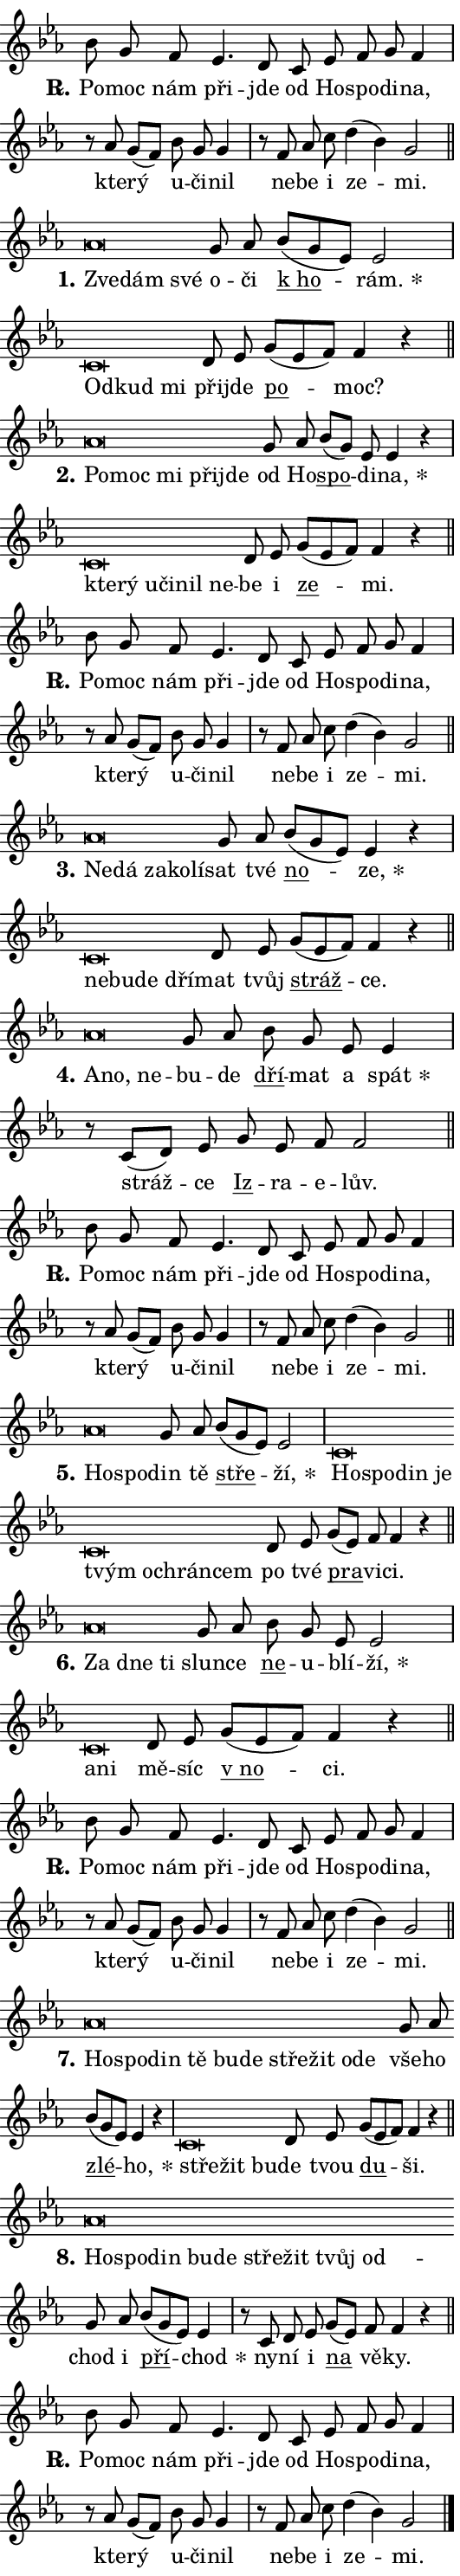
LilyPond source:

\version "2.24.0"
\header { tagline = "" }
\paper {
  indent = 0\cm
  top-margin = 0\cm
  right-margin = 0.13\cm % to fit lyric hyphens
  bottom-margin = 0\cm
  left-margin = 0\cm
  paper-width = 9\cm
  page-breaking = #ly:one-page-breaking
  system-system-spacing.basic-distance = #11
  score-system-spacing.basic-distance = #11
  ragged-last = ##f
}


%% Author: Thomas Morley
%% https://lists.gnu.org/archive/html/lilypond-user/2020-05/msg00002.html
#(define (line-position grob)
"Returns position of @var[grob} in current system:
   @code{'start}, if at first time-step
   @code{'end}, if at last time-step
   @code{'middle} otherwise
"
  (let* ((col (ly:item-get-column grob))
         (ln (ly:grob-object col 'left-neighbor))
         (rn (ly:grob-object col 'right-neighbor))
         (col-to-check-left (if (ly:grob? ln) ln col))
         (col-to-check-right (if (ly:grob? rn) rn col))
         (break-dir-left
           (and
             (ly:grob-property col-to-check-left 'non-musical #f)
             (ly:item-break-dir col-to-check-left)))
         (break-dir-right
           (and
             (ly:grob-property col-to-check-right 'non-musical #f)
             (ly:item-break-dir col-to-check-right))))
        (cond ((eqv? 1 break-dir-left) 'start)
              ((eqv? -1 break-dir-right) 'end)
              (else 'middle))))

#(define (tranparent-at-line-position vctor)
  (lambda (grob)
  "Relying on @code{line-position} select the relevant enry from @var{vctor}.
Used to determine transparency,"
    (case (line-position grob)
      ((end) (not (vector-ref vctor 0)))
      ((middle) (not (vector-ref vctor 1)))
      ((start) (not (vector-ref vctor 2))))))

noteHeadBreakVisibility =
#(define-music-function (break-visibility)(vector?)
"Makes @code{NoteHead}s transparent relying on @var{break-visibility}"
#{
  \override NoteHead.transparent =
    #(tranparent-at-line-position break-visibility)
#})

#(define delete-ledgers-for-transparent-note-heads
  (lambda (grob)
    "Reads whether a @code{NoteHead} is transparent.
If so this @code{NoteHead} is removed from @code{'note-heads} from
@var{grob}, which is supposed to be @code{LedgerLineSpanner}.
As a result ledgers are not printed for this @code{NoteHead}"
    (let* ((nhds-array (ly:grob-object grob 'note-heads))
           (nhds-list
             (if (ly:grob-array? nhds-array)
                 (ly:grob-array->list nhds-array)
                 '()))
           ;; Relies on the transparent-property being done before
           ;; Staff.LedgerLineSpanner.after-line-breaking is executed.
           ;; This is fragile ...
           (to-keep
             (remove
               (lambda (nhd)
                 (ly:grob-property nhd 'transparent #f))
               nhds-list)))
      ;; TODO find a better method to iterate over grob-arrays, similiar
      ;; to filter/remove etc for lists
      ;; For now rebuilt from scratch
      (set! (ly:grob-object grob 'note-heads)  '())
      (for-each
        (lambda (nhd)
          (ly:pointer-group-interface::add-grob grob 'note-heads nhd))
        to-keep))))

squashNotes = {
  \override NoteHead.X-extent = #'(-0.2 . 0.2)
  \override NoteHead.Y-extent = #'(-0.75 . 0)
  \override NoteHead.stencil =
    #(lambda (grob)
       (let ((pos (ly:grob-property grob 'staff-position)))
         (begin
           (if (< pos -7) (display "ERROR: Lower brevis then expected\n") (display ""))
           (if (<= pos -6) ly:text-interface::print ly:note-head::print))))
}
unSquashNotes = {
  \revert NoteHead.X-extent
  \revert NoteHead.Y-extent
  \revert NoteHead.stencil
}

hideNotes = \noteHeadBreakVisibility #begin-of-line-visible
unHideNotes = \noteHeadBreakVisibility #all-visible

% work-around for resetting accidentals
% https://lilypond.org/doc/v2.23/Documentation/notation/displaying-rhythms#unmetered-music
cadenzaMeasure = {
  \cadenzaOff
  \partial 1024 s1024
  \cadenzaOn
}

#(define-markup-command (accent layout props text) (markup?)
  "Underline accented syllable"
  (interpret-markup layout props
    #{\markup \override #'(offset . 4.3) \underline { #text }#}))

responsum = \markup \concat {
  "R" \hspace #-1.05 \path #0.1 #'((moveto 0 0.07) (lineto 0.9 0.8)) \hspace #0.05 "."
}

spaceSize = #0.6828661417322834 % exact space size for TeX Gyre Schola

\layout {
  \context {
    \Staff
    \remove "Time_signature_engraver"
    \override LedgerLineSpanner.after-line-breaking = #delete-ledgers-for-transparent-note-heads
  }
  \context {
    \Lyrics {
      \override LyricSpace.minimum-distance = \spaceSize
      \override LyricText.font-name = #"TeX Gyre Schola"
      \override LyricText.font-size = 1
      \override StanzaNumber.font-name = #"TeX Gyre Schola Bold"
      \override StanzaNumber.font-size = 1
    }
  }
  \context {
    \Score 
    \override NoteHead.text =
      #(lambda (grob) 
        (let ((pos (ly:grob-property grob 'staff-position)))
          #{\markup {
            \combine
              \halign #-0.55 \raise #(if (= pos -6) 0 0.5) \override #'(thickness . 2) \draw-line #'(3.2 . 0)
              \musicglyph "noteheads.sM1"
          }#}))
  }
}

% magnetic-lyrics.ily
%
%   written by
%     Jean Abou Samra <jean@abou-samra.fr>
%     Werner Lemberg <wl@gnu.org>
%
%   adapted by
%     Jiri Hon <jiri.hon@gmail.com>
%
% Version 2022-Apr-15

% https://www.mail-archive.com/lilypond-user@gnu.org/msg149350.html

#(define (Left_hyphen_pointer_engraver context)
   "Collect syllable-hyphen-syllable occurrences in lyrics and store
them in properties.  This engraver only looks to the left.  For
example, if the lyrics input is @code{foo -- bar}, it does the
following.

@itemize @bullet
@item
Set the @code{text} property of the @code{LyricHyphen} grob between
@q{foo} and @q{bar} to @code{foo}.

@item
Set the @code{left-hyphen} property of the @code{LyricText} grob with
text @q{foo} to the @code{LyricHyphen} grob between @q{foo} and
@q{bar}.
@end itemize

Use this auxiliary engraver in combination with the
@code{lyric-@/text::@/apply-@/magnetic-@/offset!} hook."
   (let ((hyphen #f)
         (text #f))
     (make-engraver
      (acknowledgers
       ((lyric-syllable-interface engraver grob source-engraver)
        (set! text grob)))
      (end-acknowledgers
       ((lyric-hyphen-interface engraver grob source-engraver)
        ;(when (not (grob::has-interface grob 'lyric-space-interface))
          (set! hyphen grob)));)
      ((stop-translation-timestep engraver)
       (when (and text hyphen)
         (ly:grob-set-object! text 'left-hyphen hyphen))
       (set! text #f)
       (set! hyphen #f)))))

#(define (lyric-text::apply-magnetic-offset! grob)
   "If the space between two syllables is less than the value in
property @code{LyricText@/.details@/.squash-threshold}, move the right
syllable to the left so that it gets concatenated with the left
syllable.

Use this function as a hook for
@code{LyricText@/.after-@/line-@/breaking} if the
@code{Left_@/hyphen_@/pointer_@/engraver} is active."
   (let ((hyphen (ly:grob-object grob 'left-hyphen #f)))
     (when hyphen
       (let ((left-text (ly:spanner-bound hyphen LEFT)))
         (when (grob::has-interface left-text 'lyric-syllable-interface)
           (let* ((common (ly:grob-common-refpoint grob left-text X))
                  (this-x-ext (ly:grob-extent grob common X))
                  (left-x-ext
                   (begin
                     ;; Trigger magnetism for left-text.
                     (ly:grob-property left-text 'after-line-breaking)
                     (ly:grob-extent left-text common X)))
                  ;; `delta` is the gap width between two syllables.
                  (delta (- (interval-start this-x-ext)
                            (interval-end left-x-ext)))
                  (details (ly:grob-property grob 'details))
                  (threshold (assoc-get 'squash-threshold details 0.2)))
             (when (< delta threshold)
               (let* (;; We have to manipulate the input text so that
                      ;; ligatures crossing syllable boundaries are not
                      ;; disabled.  For languages based on the Latin
                      ;; script this is essentially a beautification.
                      ;; However, for non-Western scripts it can be a
                      ;; necessity.
                      (lt (ly:grob-property left-text 'text))
                      (rt (ly:grob-property grob 'text))
                      (is-space (grob::has-interface hyphen 'lyric-space-interface))
                      (space (if is-space " " ""))
                      (extra-delta (if is-space spaceSize 0))
                      ;; Append new syllable.
                      (ltrt-space (if (and (string? lt) (string? rt))
                                (string-append lt space rt)
                                (make-concat-markup (list lt space rt))))
                      ;; Right-align `ltrt` to the right side.
                      (ltrt-space-markup (grob-interpret-markup
                               grob
                               (make-translate-markup
                                (cons (interval-length this-x-ext) 0)
                                (make-right-align-markup ltrt-space)))))
                 (begin
                   ;; Don't print `left-text`.
                   (ly:grob-set-property! left-text 'stencil #f)
                   ;; Set text and stencil (which holds all collected
                   ;; syllables so far) and shift it to the left.
                   (ly:grob-set-property! grob 'text ltrt-space)
                   (ly:grob-set-property! grob 'stencil ltrt-space-markup)
                   (ly:grob-translate-axis! grob (- (- delta extra-delta)) X))))))))))


#(define (lyric-hyphen::displace-bounds-first grob)
   ;; Make very sure this callback isn't triggered too early.
   (let ((left (ly:spanner-bound grob LEFT))
         (right (ly:spanner-bound grob RIGHT)))
     (ly:grob-property left 'after-line-breaking)
     (ly:grob-property right 'after-line-breaking)
     (ly:lyric-hyphen::print grob)))

squashThreshold = #0.4

\layout {
  \context {
    \Lyrics
    \consists #Left_hyphen_pointer_engraver
    \override LyricText.after-line-breaking =
      #lyric-text::apply-magnetic-offset!
    \override LyricHyphen.stencil = #lyric-hyphen::displace-bounds-first
    \override LyricText.details.squash-threshold = \squashThreshold
    \override LyricHyphen.minimum-distance = 0
    \override LyricHyphen.minimum-length = \squashThreshold
  }
}

squashText = \override LyricText.details.squash-threshold = 9999
unSquashText = \override LyricText.details.squash-threshold = \squashThreshold

leftText = \override LyricText.self-alignment-X = #LEFT
unLeftText = \revert LyricText.self-alignment-X

starOffset = #(lambda (grob) 
                (let ((x_offset (ly:self-alignment-interface::aligned-on-x-parent grob)))
                  (if (= x_offset 0) 0 (+ x_offset 1.2))))

star = #(define-music-function (syllable)(string?)
"Append star separator at the end of a syllable"
#{
  \once \override LyricText.X-offset = #starOffset
  \lyricmode { \markup {
    #syllable
    \override #'((font-name . "TeX Gyre Schola Bold")) \hspace #0.2 \lower #0.65 \larger "*"
  } }
#})

starAccent = #(define-music-function (syllable)(string?)
"Append star separator at the end of a syllable and make accent"
#{
  \once \override LyricText.X-offset = #starOffset
  \lyricmode { \markup {
    \accent #syllable
    \override #'((font-name . "TeX Gyre Schola Bold")) \hspace #0.2 \lower #0.65 \larger "*"
  } }
#})

breath = #(define-music-function (syllable)(string?)
"Append breathing indicator at the end of a syllable"
#{
  \lyricmode { \markup { #syllable "+" } }
#})

optionalBreath = #(define-music-function (syllable)(string?)
"Append optional breathing indicator at the end of a syllable"
#{
  \lyricmode { \markup { #syllable "(+)" } }
#})


\score {
    <<
        \new Voice = "melody" { \cadenzaOn \key es \major \relative { bes'8 g f es4. d8 \bar "" c es f g f4 \cadenzaMeasure \bar "|" r8 as g[( f)] \bar "" bes8 g g4 \cadenzaMeasure \bar "|" r8 f as c \bar "" d4( bes) g2 \cadenzaMeasure \bar "||" \break } }
        \new Lyrics \lyricsto "melody" { \lyricmode { \set stanza = \responsum
Po -- moc nám při -- jde od Ho -- spo -- di -- na, kte -- rý u -- či -- nil ne -- be i ze -- mi. } }
    >>
    \layout {}
}

\score {
    <<
        \new Voice = "melody" { \cadenzaOn \key es \major \relative { \squashNotes as'\breve*1/16 \hideNotes \breve*1/16 \breve*1/16 \bar "" \unHideNotes \unSquashNotes g8 as \bar "" bes[( g es)] es2 \cadenzaMeasure \bar "|" \squashNotes c\breve*1/16 \hideNotes \breve*1/16 \breve*1/16 \bar "" \unHideNotes \unSquashNotes d8 es \bar "" g[( es f)] f4 r \cadenzaMeasure \bar "||" \break } }
        \new Lyrics \lyricsto "melody" { \lyricmode { \set stanza = "1."
\leftText Zve -- \squashText dám své \unLeftText \unSquashText o -- či \markup \accent "k ho" -- \star rám. \leftText Od -- \squashText kud mi \unLeftText \unSquashText při -- jde \markup \accent po -- moc? } }
    >>
    \layout {}
}

\score {
    <<
        \new Voice = "melody" { \cadenzaOn \key es \major \relative { \squashNotes as'\breve*1/16 \hideNotes \breve*1/16 \bar "" \breve*1/16 \bar "" \breve*1/16 \breve*1/16 \bar "" \unHideNotes \unSquashNotes g8 as \bar "" bes[( g)] es es4 r \cadenzaMeasure \bar "|" \squashNotes c\breve*1/16 \hideNotes \breve*1/16 \bar "" \breve*1/16 \bar "" \breve*1/16 \bar "" \breve*1/16 \breve*1/16 \bar "" \unHideNotes \unSquashNotes d8 es \bar "" g[( es f)] f4 r \cadenzaMeasure \bar "||" \break } }
        \new Lyrics \lyricsto "melody" { \lyricmode { \set stanza = "2."
\leftText Po -- \squashText moc mi při -- jde \unLeftText \unSquashText od Ho -- \markup \accent spo -- di -- \star na, \leftText kte -- \squashText rý u -- či -- nil ne -- \unLeftText \unSquashText be i \markup \accent ze -- mi. } }
    >>
    \layout {}
}

\score {
    <<
        \new Voice = "melody" { \cadenzaOn \key es \major \relative { bes'8 g f es4. d8 \bar "" c es f g f4 \cadenzaMeasure \bar "|" r8 as g[( f)] \bar "" bes8 g g4 \cadenzaMeasure \bar "|" r8 f as c \bar "" d4( bes) g2 \cadenzaMeasure \bar "||" \break } }
        \new Lyrics \lyricsto "melody" { \lyricmode { \set stanza = \responsum
Po -- moc nám při -- jde od Ho -- spo -- di -- na, kte -- rý u -- či -- nil ne -- be i ze -- mi. } }
    >>
    \layout {}
}

\score {
    <<
        \new Voice = "melody" { \cadenzaOn \key es \major \relative { \squashNotes as'\breve*1/16 \hideNotes \breve*1/16 \bar "" \breve*1/16 \bar "" \breve*1/16 \breve*1/16 \bar "" \unHideNotes \unSquashNotes g8 as \bar "" bes[( g es)] es4 r \cadenzaMeasure \bar "|" \squashNotes c\breve*1/16 \hideNotes \breve*1/16 \bar "" \breve*1/16 \breve*1/16 \bar "" \unHideNotes \unSquashNotes d8 es \bar "" g[( es f)] f4 r \cadenzaMeasure \bar "||" \break } }
        \new Lyrics \lyricsto "melody" { \lyricmode { \set stanza = "3."
\leftText Ne -- \squashText dá za -- ko -- lí -- \unLeftText \unSquashText sat tvé \markup \accent no -- \star ze, \leftText ne -- \squashText bu -- de dří -- \unLeftText \unSquashText mat tvůj \markup \accent stráž -- ce. } }
    >>
    \layout {}
}

\score {
    <<
        \new Voice = "melody" { \cadenzaOn \key es \major \relative { \squashNotes as'\breve*1/16 \hideNotes \breve*1/16 \breve*1/16 \bar "" \unHideNotes \unSquashNotes g8 as \bar "" bes g es es4 \cadenzaMeasure \bar "|" r8 c8[( d8)] es \bar "" g es f f2 \cadenzaMeasure \bar "||" \break } }
        \new Lyrics \lyricsto "melody" { \lyricmode { \set stanza = "4."
\leftText A -- \squashText no, ne -- \unLeftText \unSquashText bu -- de \markup \accent dří -- mat a \star spát stráž -- ce \markup \accent Iz -- ra -- e -- lův. } }
    >>
    \layout {}
}

\score {
    <<
        \new Voice = "melody" { \cadenzaOn \key es \major \relative { bes'8 g f es4. d8 \bar "" c es f g f4 \cadenzaMeasure \bar "|" r8 as g[( f)] \bar "" bes8 g g4 \cadenzaMeasure \bar "|" r8 f as c \bar "" d4( bes) g2 \cadenzaMeasure \bar "||" \break } }
        \new Lyrics \lyricsto "melody" { \lyricmode { \set stanza = \responsum
Po -- moc nám při -- jde od Ho -- spo -- di -- na, kte -- rý u -- či -- nil ne -- be i ze -- mi. } }
    >>
    \layout {}
}

\score {
    <<
        \new Voice = "melody" { \cadenzaOn \key es \major \relative { \squashNotes as'\breve*1/16 \hideNotes \breve*1/16 \bar "" \unHideNotes \unSquashNotes g8 as \bar "" bes[( g es)] es2 \cadenzaMeasure \bar "|" \squashNotes c\breve*1/16 \hideNotes \breve*1/16 \bar "" \breve*1/16 \bar "" \breve*1/16 \bar "" \breve*1/16 \bar "" \breve*1/16 \bar "" \breve*1/16 \breve*1/16 \bar "" \unHideNotes \unSquashNotes d8 es \bar "" g[( es)] f f4 r \cadenzaMeasure \bar "||" \break } }
        \new Lyrics \lyricsto "melody" { \lyricmode { \set stanza = "5."
\leftText Ho -- \squashText spo -- \unLeftText \unSquashText din tě \markup \accent stře -- \star ží, \leftText Ho -- \squashText spo -- din je tvým o -- chrán -- cem \unLeftText \unSquashText po tvé \markup \accent pra -- vi -- ci. } }
    >>
    \layout {}
}

\score {
    <<
        \new Voice = "melody" { \cadenzaOn \key es \major \relative { \squashNotes as'\breve*1/16 \hideNotes \breve*1/16 \breve*1/16 \bar "" \unHideNotes \unSquashNotes g8 as \bar "" bes g es es2 \cadenzaMeasure \bar "|" \squashNotes c\breve*1/16 \hideNotes \breve*1/16 \bar "" \unHideNotes \unSquashNotes d8 es \bar "" g[( es f)] f4 r \cadenzaMeasure \bar "||" \break } }
        \new Lyrics \lyricsto "melody" { \lyricmode { \set stanza = "6."
\leftText Za \squashText dne ti \unLeftText \unSquashText slun -- ce \markup \accent ne -- u -- blí -- \star ží, \leftText a -- \squashText ni \unLeftText \unSquashText mě -- síc \markup \accent "v no" -- ci. } }
    >>
    \layout {}
}

\score {
    <<
        \new Voice = "melody" { \cadenzaOn \key es \major \relative { bes'8 g f es4. d8 \bar "" c es f g f4 \cadenzaMeasure \bar "|" r8 as g[( f)] \bar "" bes8 g g4 \cadenzaMeasure \bar "|" r8 f as c \bar "" d4( bes) g2 \cadenzaMeasure \bar "||" \break } }
        \new Lyrics \lyricsto "melody" { \lyricmode { \set stanza = \responsum
Po -- moc nám při -- jde od Ho -- spo -- di -- na, kte -- rý u -- či -- nil ne -- be i ze -- mi. } }
    >>
    \layout {}
}

\score {
    <<
        \new Voice = "melody" { \cadenzaOn \key es \major \relative { \squashNotes as'\breve*1/16 \hideNotes \breve*1/16 \bar "" \breve*1/16 \bar "" \breve*1/16 \bar "" \breve*1/16 \bar "" \breve*1/16 \bar "" \breve*1/16 \bar "" \breve*1/16 \bar "" \breve*1/16 \breve*1/16 \bar "" \unHideNotes \unSquashNotes g8 as \bar "" bes[( g es)] es4 r \cadenzaMeasure \bar "|" \squashNotes c\breve*1/16 \hideNotes \breve*1/16 \breve*1/16 \bar "" \unHideNotes \unSquashNotes d8 es \bar "" g[( es f)] f4 r \cadenzaMeasure \bar "||" \break } }
        \new Lyrics \lyricsto "melody" { \lyricmode { \set stanza = "7."
\leftText Ho -- \squashText spo -- din tě bu -- de stře -- žit o -- de \unLeftText \unSquashText vše -- ho \markup \accent zlé -- \star ho, \leftText stře -- \squashText žit bu -- \unLeftText \unSquashText de tvou \markup \accent du -- ši. } }
    >>
    \layout {}
}

\score {
    <<
        \new Voice = "melody" { \cadenzaOn \key es \major \relative { \squashNotes as'\breve*1/16 \hideNotes \breve*1/16 \bar "" \breve*1/16 \bar "" \breve*1/16 \bar "" \breve*1/16 \bar "" \breve*1/16 \bar "" \breve*1/16 \bar "" \breve*1/16 \breve*1/16 \bar "" \unHideNotes \unSquashNotes g8 as \bar "" bes[( g es)] es4 \cadenzaMeasure \bar "|" r8 c d8 es \bar "" g[( es)] f f4 r \cadenzaMeasure \bar "||" \break } }
        \new Lyrics \lyricsto "melody" { \lyricmode { \set stanza = "8."
\leftText Ho -- \squashText spo -- din bu -- de stře -- žit tvůj od -- \unLeftText \unSquashText chod i \markup \accent pří -- \star chod ny -- ní i \markup \accent na vě -- ky. } }
    >>
    \layout {}
}

\score {
    <<
        \new Voice = "melody" { \cadenzaOn \key es \major \relative { bes'8 g f es4. d8 \bar "" c es f g f4 \cadenzaMeasure \bar "|" r8 as g[( f)] \bar "" bes8 g g4 \cadenzaMeasure \bar "|" r8 f as c \bar "" d4( bes) g2 \cadenzaMeasure \bar "||" \break } \bar "|." }
        \new Lyrics \lyricsto "melody" { \lyricmode { \set stanza = \responsum
Po -- moc nám při -- jde od Ho -- spo -- di -- na, kte -- rý u -- či -- nil ne -- be i ze -- mi. } }
    >>
    \layout {}
}
